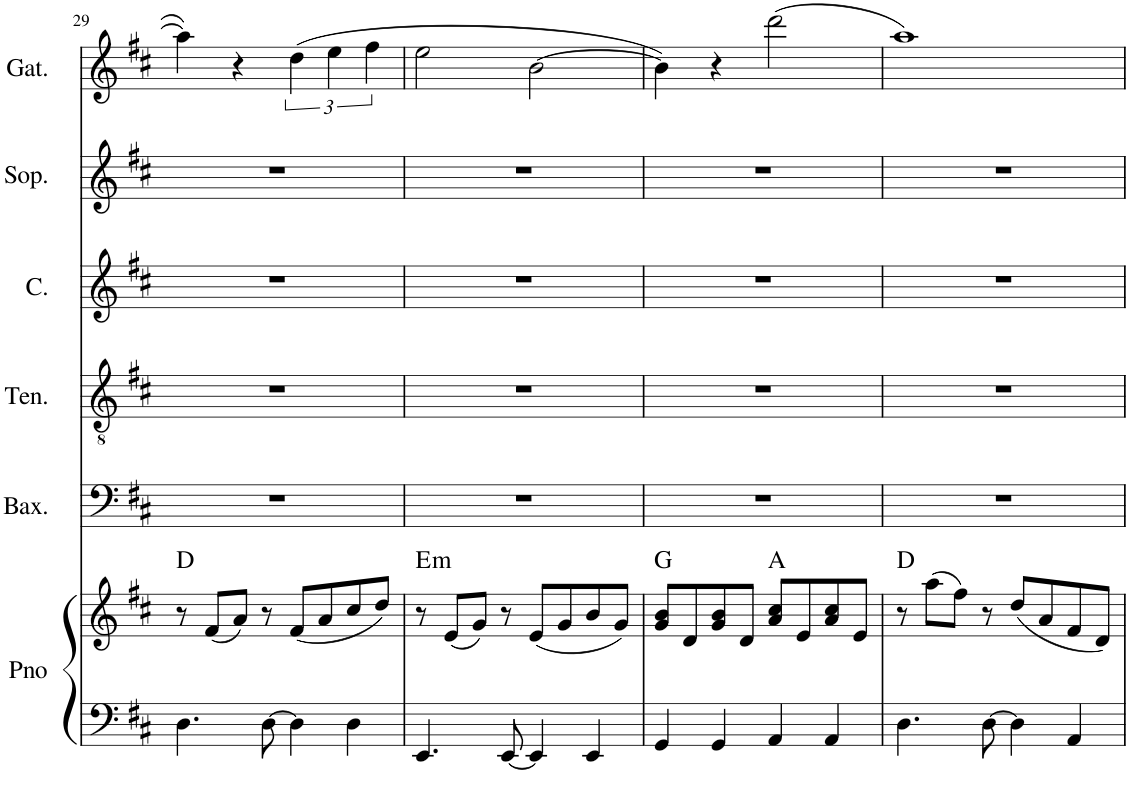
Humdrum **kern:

**kern	**kern	**harte	**kern	**kern	**kern	**kern	**kern
*part6	*part6	*part6	*part5	*part4	*part3	*part2	*part1
*staff7	*staff6	*	*staff5	*staff4	*staff3	*staff2	*staff1
*I"Piano	*	*	*I"Baixo	*I"Tenor	*I"Contralto	*I"Soprano	*I"Gaita
*I'Pno	*	*	*I'Bax.	*I'Ten.	*I'C.	*I'Sop.	*I'Gat.
!!LO:PB:g=z
*clefF4	*clefG2	*	*clefF4	*clefGv2	*clefG2	*clefG2	*clefG2
*k[f#c#]	*k[f#c#]	*	*k[f#c#]	*k[f#c#]	*k[f#c#]	*k[f#c#]	*k[f#c#]
*M4/4	*M4/4	*	*M4/4	*M4/4	*M4/4	*M4/4	*M4/4
=29	=29	=29	=29	=29	=29	=29	=29
4.D\	8r	D:maj	1r	1r	1r	1r	4aa\]
.	(8f#/L	.	.	.	.	.	.
.	8a/J)	.	.	.	.	.	4r
[8D\	8r	.	.	.	.	.	.
4D\]	(8f#/L	.	.	.	.	.	(6dd\
.	8a/	.	.	.	.	.	.
.	.	.	.	.	.	.	6ee\
4D\	8cc#/	.	.	.	.	.	.
.	.	.	.	.	.	.	6ff#\
.	8dd/J)	.	.	.	.	.	.
=30	=30	=30	=30	=30	=30	=30	=30
!	!	!LO:H:kt=m	!	!	!	!	!
4.EE/	8r	E:min	1r	1r	1r	1r	2ee\
.	(8e/L	.	.	.	.	.	.
.	8g/J)	.	.	.	.	.	.
[8EE/	8r	.	.	.	.	.	.
4EE/]	(8e/L	.	.	.	.	.	[2b\
.	8g/	.	.	.	.	.	.
4EE/	8b/	.	.	.	.	.	.
.	8g/J)	.	.	.	.	.	.
=31	=31	=31	=31	=31	=31	=31	=31
4GG/	8g/ 8b/L	G:maj	1r	1r	1r	1r	4b\])
.	8d/	.	.	.	.	.	.
4GG/	8g/ 8b/	.	.	.	.	.	4r
.	8d/J	.	.	.	.	.	.
4AA/	8a/ 8cc#/L	A:maj	.	.	.	.	(2ddd\
.	8e/	.	.	.	.	.	.
4AA/	8a/ 8cc#/	.	.	.	.	.	.
.	8e/J	.	.	.	.	.	.
=32	=32	=32	=32	=32	=32	=32	=32
4.D\	8r	D:maj	1r	1r	1r	1r	1aa)
.	(8aa\L	.	.	.	.	.	.
.	8ff#\J)	.	.	.	.	.	.
[8D\	8r	.	.	.	.	.	.
4D\]	(8dd/L	.	.	.	.	.	.
.	8a/	.	.	.	.	.	.
4AA/	8f#/	.	.	.	.	.	.
.	8d/J)	.	.	.	.	.	.
=	=	=	=	=	=	=	=
*-	*-	*-	*-	*-	*-	*-	*-
